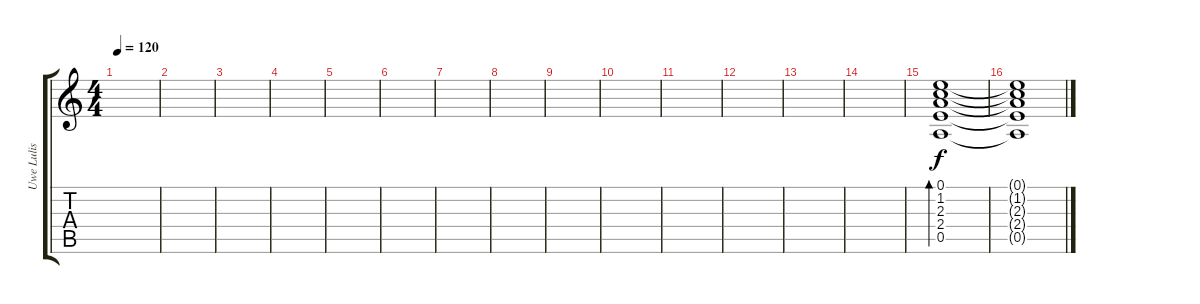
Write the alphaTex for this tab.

\track ("Uwe Lulis Guitar" "Uwe Lulis ") {instrument electricguitarjazz}
\staff {score tabs}
\tuning (E4 B3 G3 D3 A2 E2) {hide}
\ts (4 4)
\tempo 120
\clef g2
\ks c
|
|
|
|
|
|
|
|
|
|
|
|
|
|
(0.1 1.2 2.3 2.4 0.5).1{bd 120 instrument electricguitarjazz} |
(0.1{t} 1.2{t} 2.3{t} 2.4{t} 0.5{t}).1
